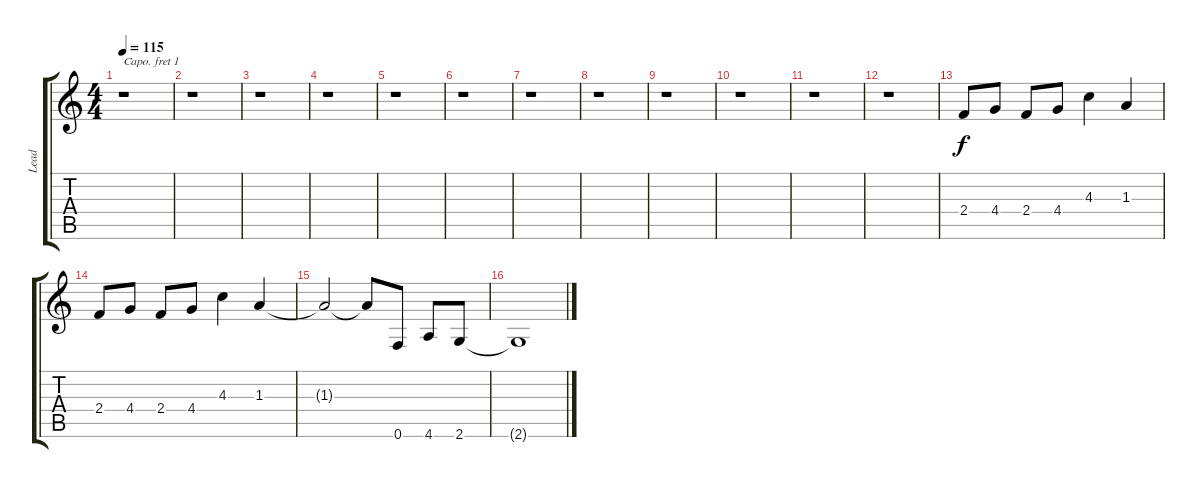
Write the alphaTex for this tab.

\track ("Lead" "Lead") {instrument overdrivenguitar}
\staff {score tabs}
\capo 1
\tuning (E4 B3 G3 D3 A2 E2) {hide}
\ts (4 4)
\tempo 115
\clef g2
\ks c
r.1{dy f} |
r.1 |
r.1 |
r.1 |
r.1 |
r.1 |
r.1 |
r.1 |
r.1 |
r.1 |
r.1 |
r.1 |
2.4.8{volume 10} 4.4.8 2.4.8 4.4.8 4.3.4 1.3.4 |
2.4.8 4.4.8 2.4.8 4.4.8 4.3.4 1.3.4 |
1.3{t}.2 1.3{t}.8 0.6.8 4.6.8 2.6.8{volume 0} |
2.6{t}.1
